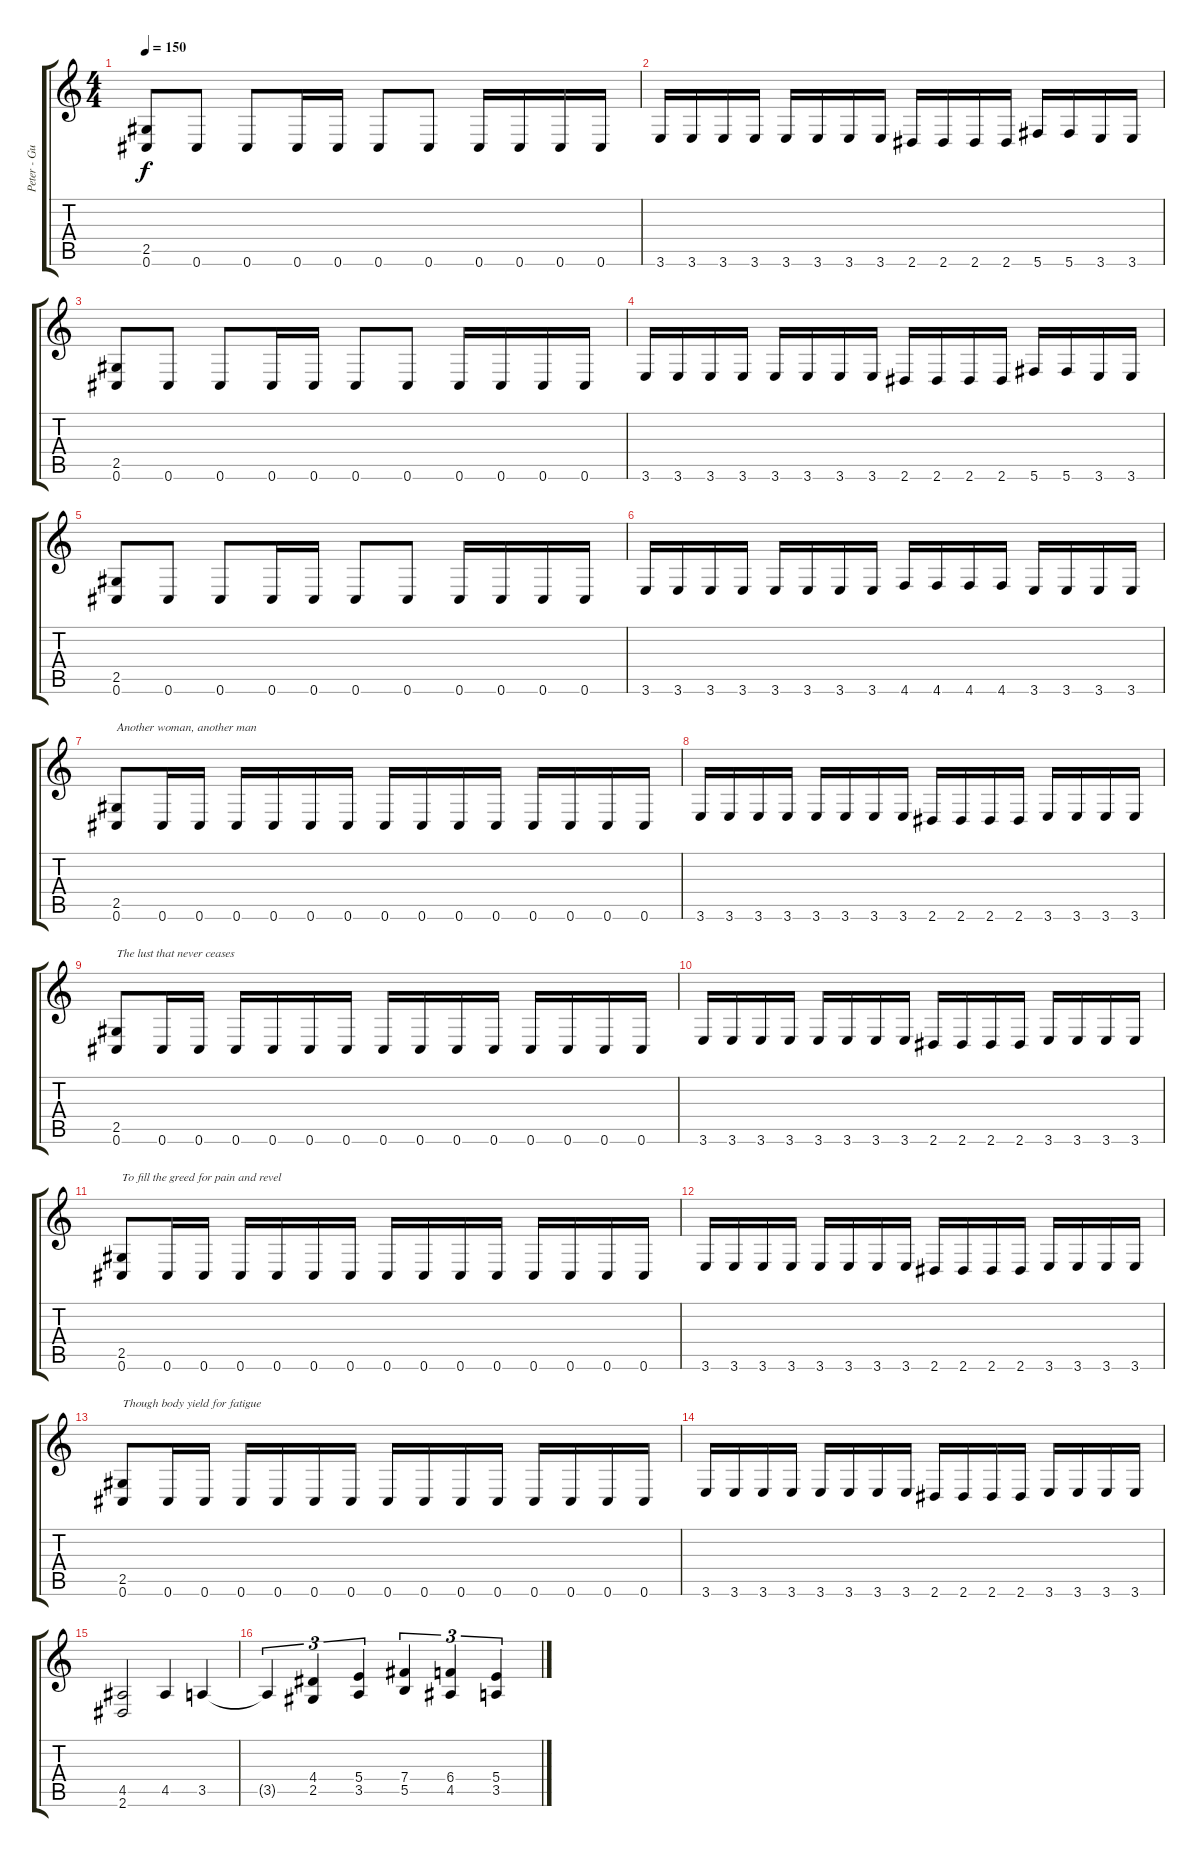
\track ("Peter - Guitar, Vocal" "Peter - Gu") {instrument distortionguitar}
\staff {score tabs}
\tuning (Db4 Ab3 E3 B2 Gb2 Db2) {hide}
\ts (4 4)
\tempo 150
\clef g2
\ks c
(2.5 0.6).8{dy f} 0.6.8 0.6.8 0.6.16 0.6.16 0.6.8 0.6.8 0.6.16 0.6.16 0.6.16 0.6.16 |
3.6.16 3.6.16 3.6.16 3.6.16 3.6.16 3.6.16 3.6.16 3.6.16 2.6.16 2.6.16 2.6.16 2.6.16 5.6.16 5.6.16 3.6.16 3.6.16 |
(2.5 0.6).8 0.6.8 0.6.8 0.6.16 0.6.16 0.6.8 0.6.8 0.6.16 0.6.16 0.6.16 0.6.16 |
3.6.16 3.6.16 3.6.16 3.6.16 3.6.16 3.6.16 3.6.16 3.6.16 2.6.16 2.6.16 2.6.16 2.6.16 5.6.16 5.6.16 3.6.16 3.6.16 |
(2.5 0.6).8 0.6.8 0.6.8 0.6.16 0.6.16 0.6.8 0.6.8 0.6.16 0.6.16 0.6.16 0.6.16 |
3.6.16 3.6.16 3.6.16 3.6.16 3.6.16 3.6.16 3.6.16 3.6.16 4.6.16 4.6.16 4.6.16 4.6.16 3.6.16 3.6.16 3.6.16 3.6.16 |
(2.5 0.6).8{txt "Another woman, another man"} 0.6.16 0.6.16 0.6.16 0.6.16 0.6.16 0.6.16 0.6.16 0.6.16 0.6.16 0.6.16 0.6.16 0.6.16 0.6.16 0.6.16 |
3.6.16 3.6.16 3.6.16 3.6.16 3.6.16 3.6.16 3.6.16 3.6.16 2.6.16 2.6.16 2.6.16 2.6.16 3.6.16 3.6.16 3.6.16 3.6.16 |
(2.5 0.6).8{txt "The lust that never ceases"} 0.6.16 0.6.16 0.6.16 0.6.16 0.6.16 0.6.16 0.6.16 0.6.16 0.6.16 0.6.16 0.6.16 0.6.16 0.6.16 0.6.16 |
3.6.16 3.6.16 3.6.16 3.6.16 3.6.16 3.6.16 3.6.16 3.6.16 2.6.16 2.6.16 2.6.16 2.6.16 3.6.16 3.6.16 3.6.16 3.6.16 |
(2.5 0.6).8{txt "To fill the greed for pain and revel"} 0.6.16 0.6.16 0.6.16 0.6.16 0.6.16 0.6.16 0.6.16 0.6.16 0.6.16 0.6.16 0.6.16 0.6.16 0.6.16 0.6.16 |
3.6.16 3.6.16 3.6.16 3.6.16 3.6.16 3.6.16 3.6.16 3.6.16 2.6.16 2.6.16 2.6.16 2.6.16 3.6.16 3.6.16 3.6.16 3.6.16 |
(2.5 0.6).8{txt "Though body yield for fatigue"} 0.6.16 0.6.16 0.6.16 0.6.16 0.6.16 0.6.16 0.6.16 0.6.16 0.6.16 0.6.16 0.6.16 0.6.16 0.6.16 0.6.16 |
3.6.16 3.6.16 3.6.16 3.6.16 3.6.16 3.6.16 3.6.16 3.6.16 2.6.16 2.6.16 2.6.16 2.6.16 3.6.16 3.6.16 3.6.16 3.6.16 |
(4.5 2.6).2 4.5.4 3.5.4 |
3.5{t}.4{tu (3 2)} (4.4 2.5).4{tu (3 2)} (5.4 3.5).4{tu (3 2)} (7.4 5.5).4{tu (3 2)} (6.4 4.5).4{tu (3 2)} (5.4 3.5).4{tu (3 2)}
